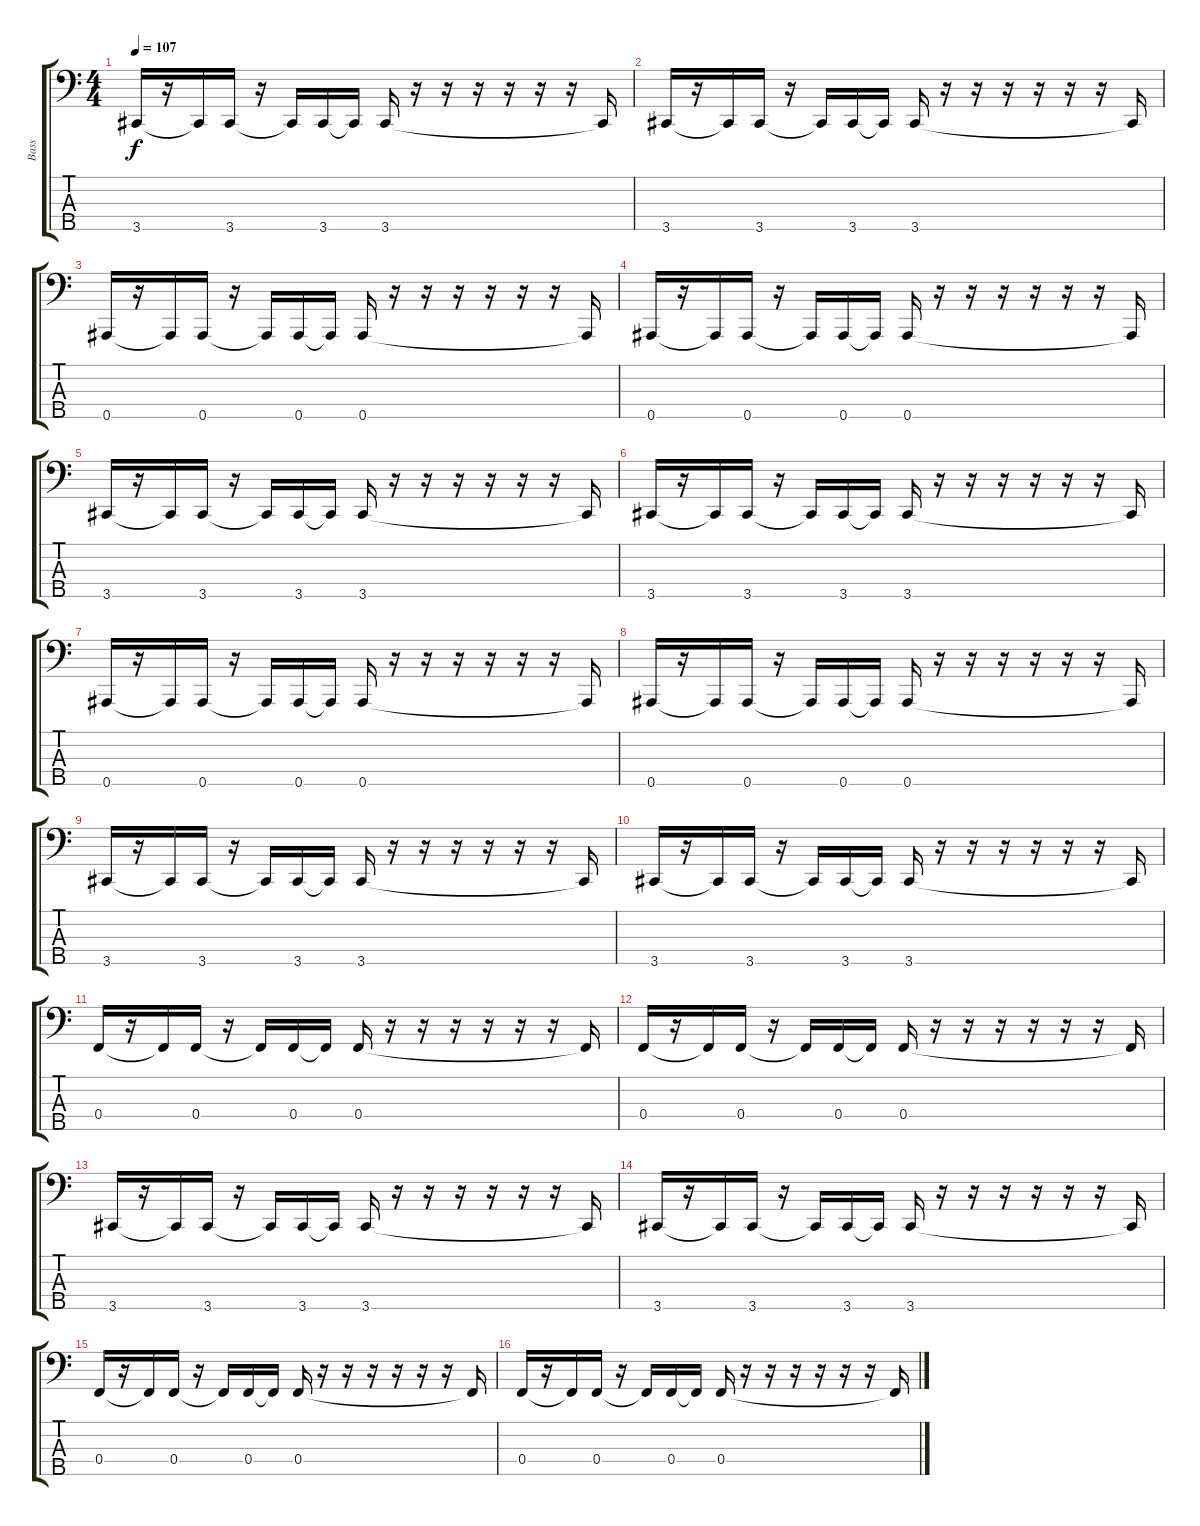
\track ("Bass" "Bass") {instrument electricbasspick}
\staff {score tabs}
\tuning (G2 Eb2 Bb1 F1 Bb0) {hide}
\ts (4 4)
\tempo 107
\clef f4
\ks c
3.5.16{dy f} r.16 3.5{t}.16 3.5.16 r.16 3.5{t}.16 3.5.16 3.5{t}.16 3.5.16 r.16 r.16 r.16 r.16 r.16 r.16 3.5{t}.16 |
3.5.16 r.16 3.5{t}.16 3.5.16 r.16 3.5{t}.16 3.5.16 3.5{t}.16 3.5.16 r.16 r.16 r.16 r.16 r.16 r.16 3.5{t}.16 |
0.5.16 r.16 0.5{t}.16 0.5.16 r.16 0.5{t}.16 0.5.16 0.5{t}.16 0.5.16 r.16 r.16 r.16 r.16 r.16 r.16 0.5{t}.16 |
0.5.16 r.16 0.5{t}.16 0.5.16 r.16 0.5{t}.16 0.5.16 0.5{t}.16 0.5.16 r.16 r.16 r.16 r.16 r.16 r.16 0.5{t}.16 |
3.5.16 r.16 3.5{t}.16 3.5.16 r.16 3.5{t}.16 3.5.16 3.5{t}.16 3.5.16 r.16 r.16 r.16 r.16 r.16 r.16 3.5{t}.16 |
3.5.16 r.16 3.5{t}.16 3.5.16 r.16 3.5{t}.16 3.5.16 3.5{t}.16 3.5.16 r.16 r.16 r.16 r.16 r.16 r.16 3.5{t}.16 |
0.5.16 r.16 0.5{t}.16 0.5.16 r.16 0.5{t}.16 0.5.16 0.5{t}.16 0.5.16 r.16 r.16 r.16 r.16 r.16 r.16 0.5{t}.16 |
0.5.16 r.16 0.5{t}.16 0.5.16 r.16 0.5{t}.16 0.5.16 0.5{t}.16 0.5.16 r.16 r.16 r.16 r.16 r.16 r.16 0.5{t}.16 |
3.5.16 r.16 3.5{t}.16 3.5.16 r.16 3.5{t}.16 3.5.16 3.5{t}.16 3.5.16 r.16 r.16 r.16 r.16 r.16 r.16 3.5{t}.16 |
3.5.16 r.16 3.5{t}.16 3.5.16 r.16 3.5{t}.16 3.5.16 3.5{t}.16 3.5.16 r.16 r.16 r.16 r.16 r.16 r.16 3.5{t}.16 |
0.4.16 r.16 0.4{t}.16 0.4.16 r.16 0.4{t}.16 0.4.16 0.4{t}.16 0.4.16 r.16 r.16 r.16 r.16 r.16 r.16 0.4{t}.16 |
0.4.16 r.16 0.4{t}.16 0.4.16 r.16 0.4{t}.16 0.4.16 0.4{t}.16 0.4.16 r.16 r.16 r.16 r.16 r.16 r.16 0.4{t}.16 |
3.5.16 r.16 3.5{t}.16 3.5.16 r.16 3.5{t}.16 3.5.16 3.5{t}.16 3.5.16 r.16 r.16 r.16 r.16 r.16 r.16 3.5{t}.16 |
3.5.16 r.16 3.5{t}.16 3.5.16 r.16 3.5{t}.16 3.5.16 3.5{t}.16 3.5.16 r.16 r.16 r.16 r.16 r.16 r.16 3.5{t}.16 |
0.4.16 r.16 0.4{t}.16 0.4.16 r.16 0.4{t}.16 0.4.16 0.4{t}.16 0.4.16 r.16 r.16 r.16 r.16 r.16 r.16 0.4{t}.16 |
0.4.16 r.16 0.4{t}.16 0.4.16 r.16 0.4{t}.16 0.4.16 0.4{t}.16 0.4.16 r.16 r.16 r.16 r.16 r.16 r.16 0.4{t}.16
